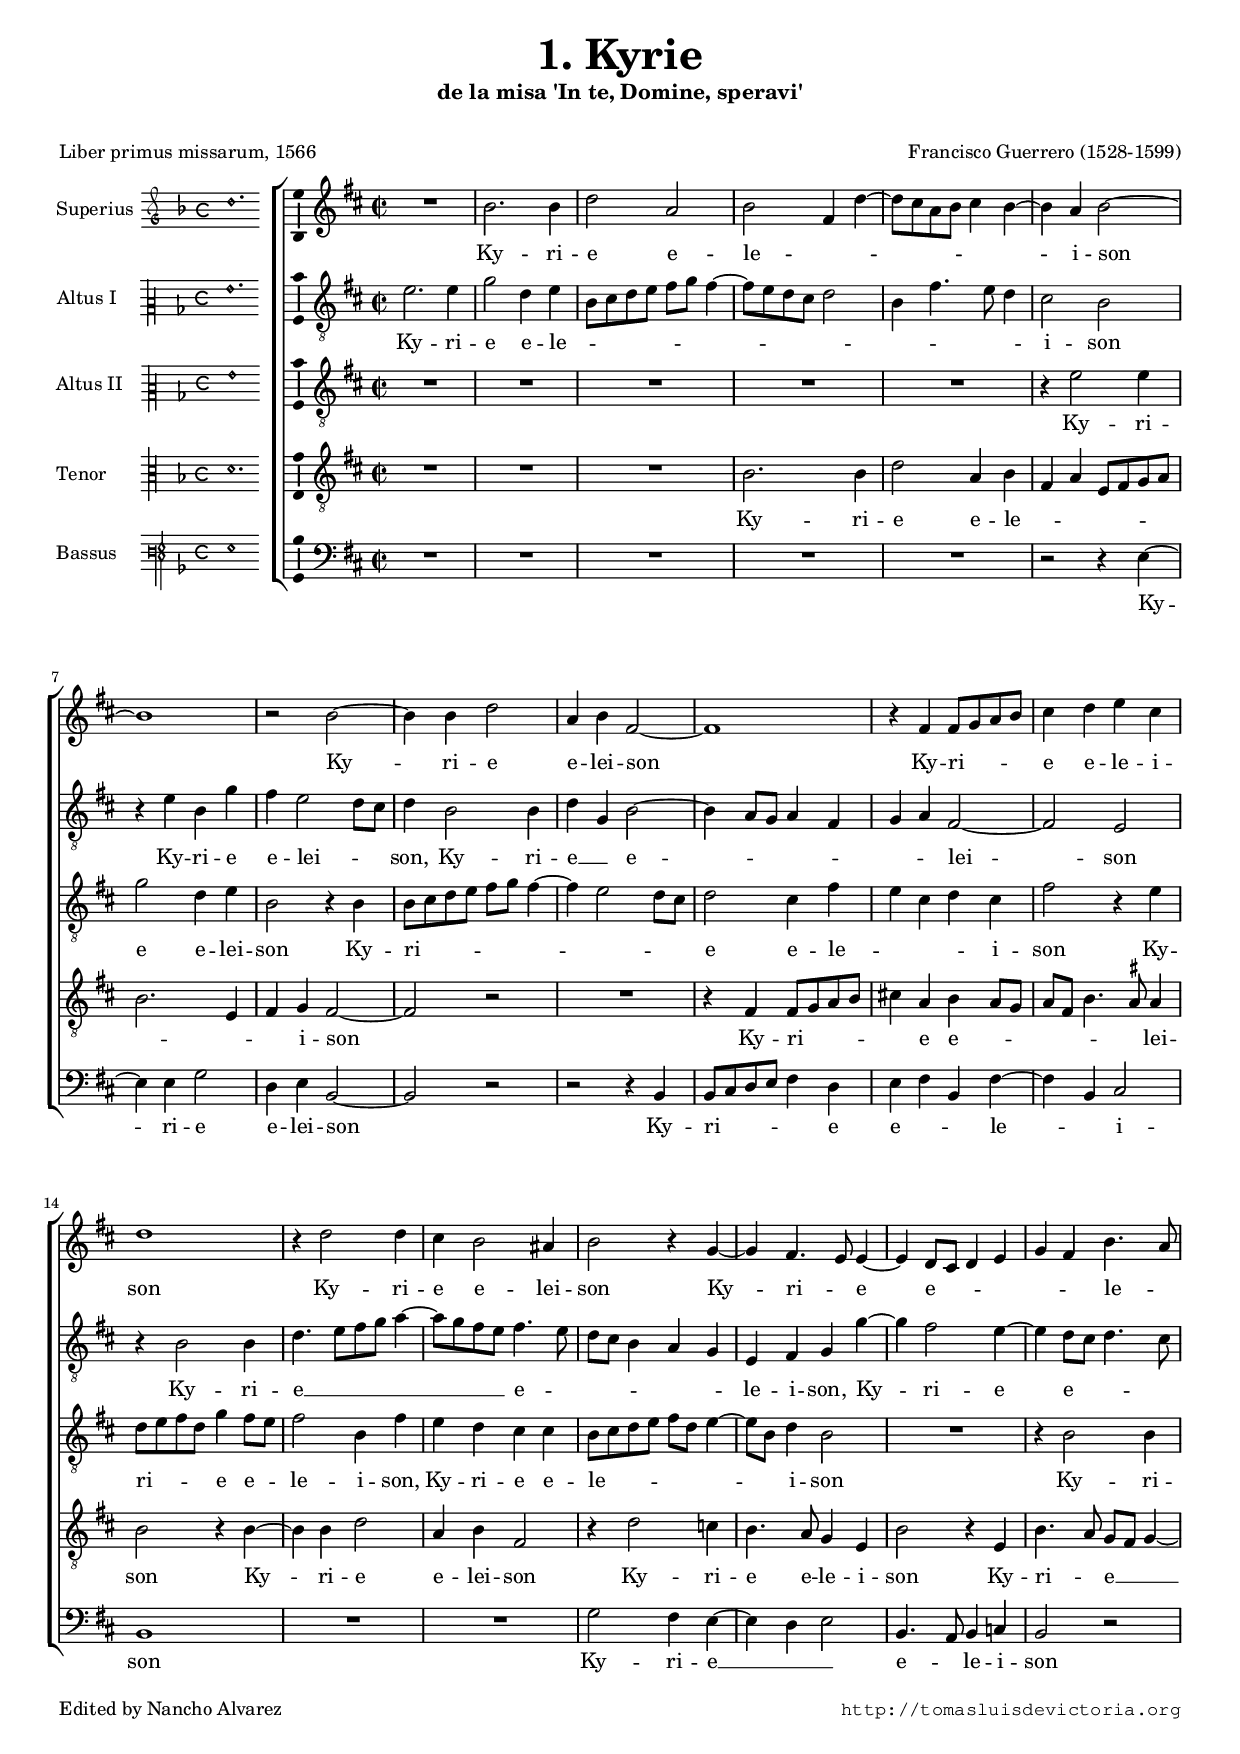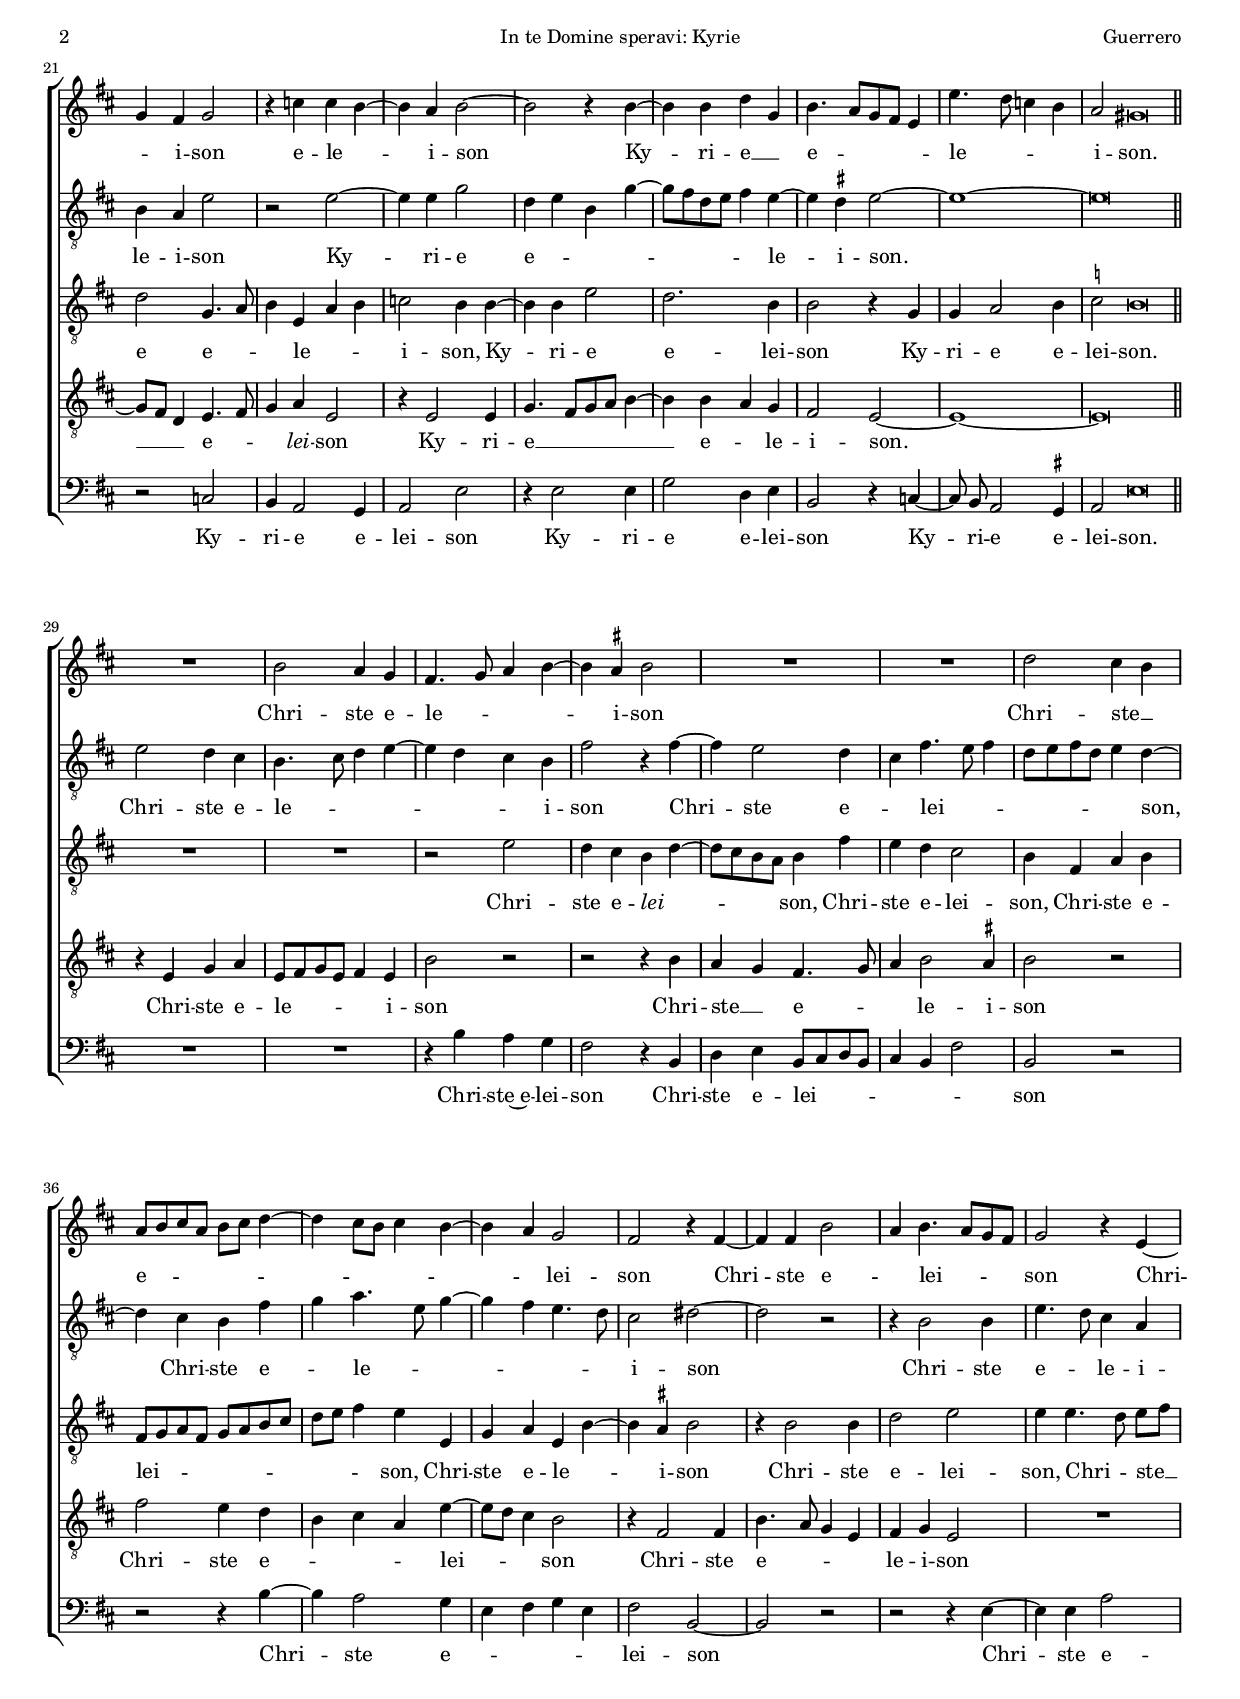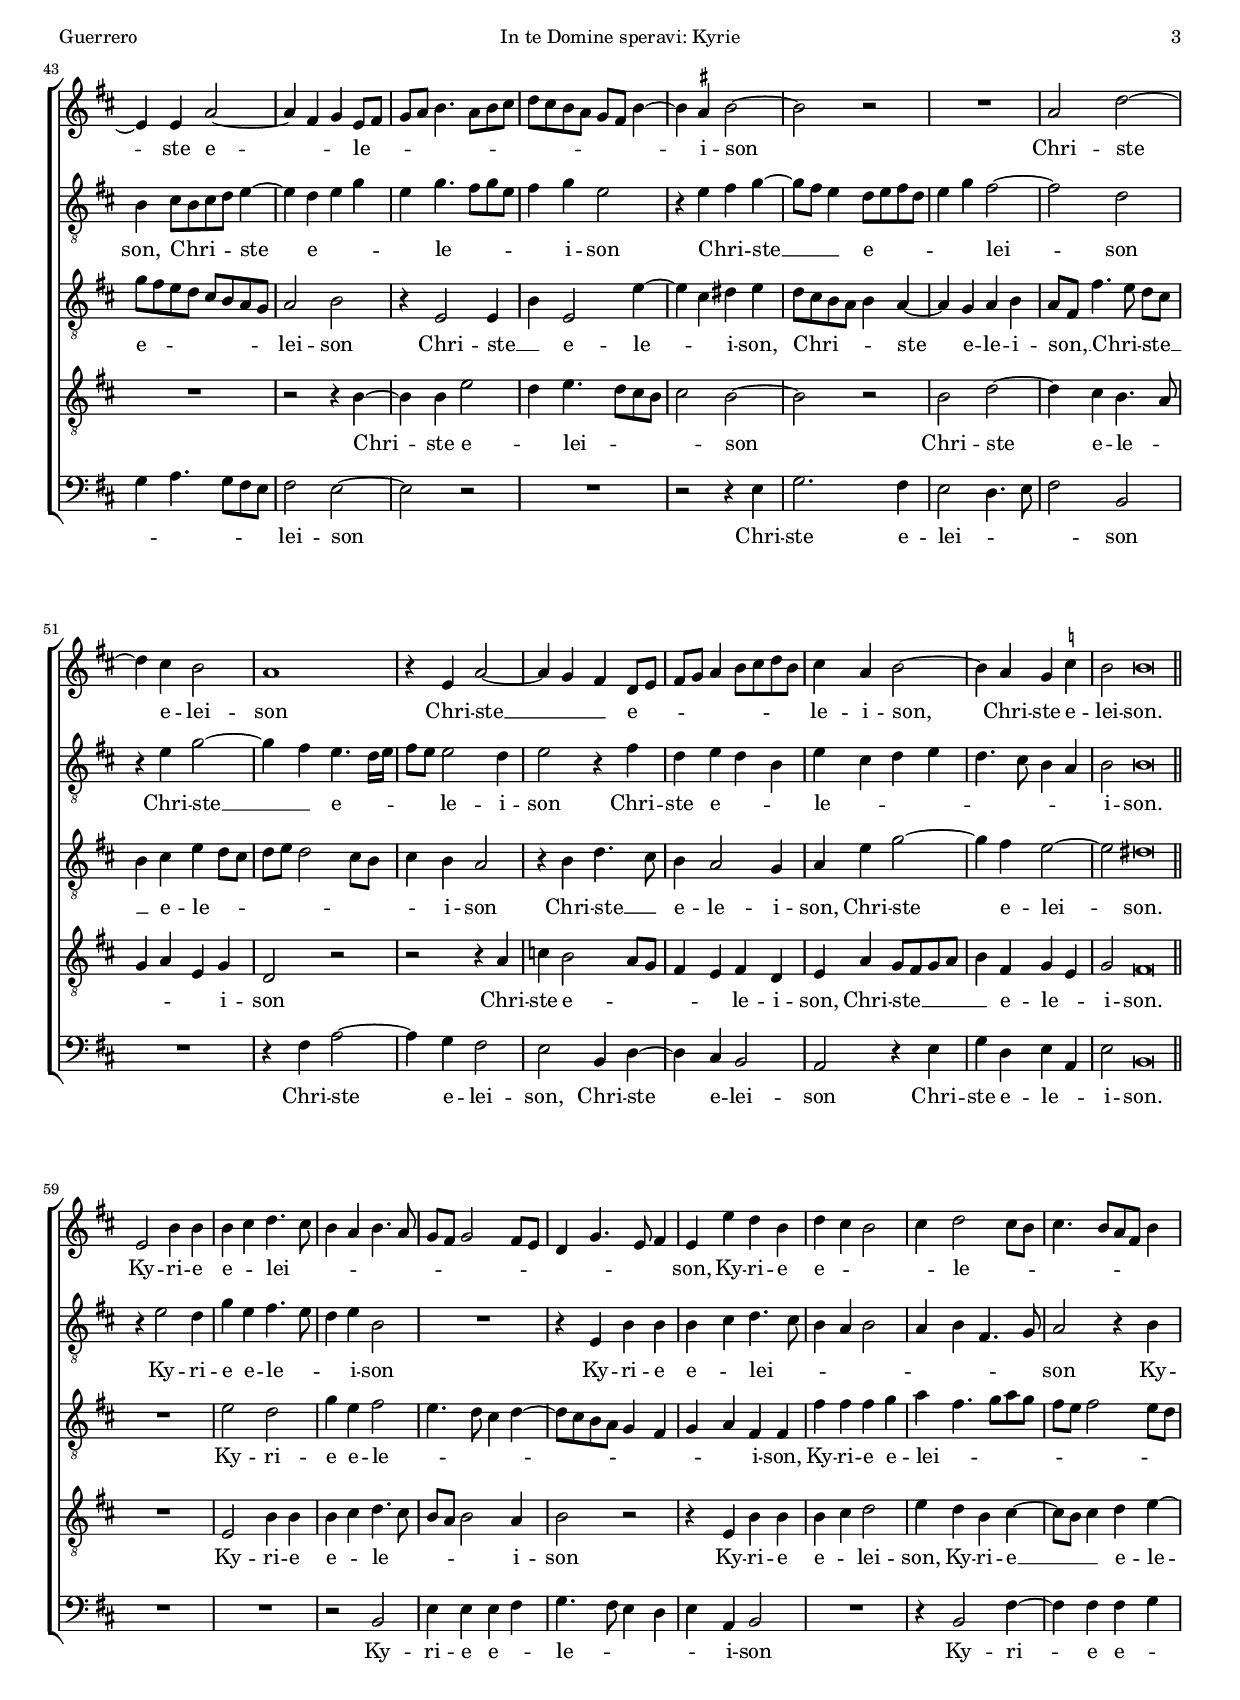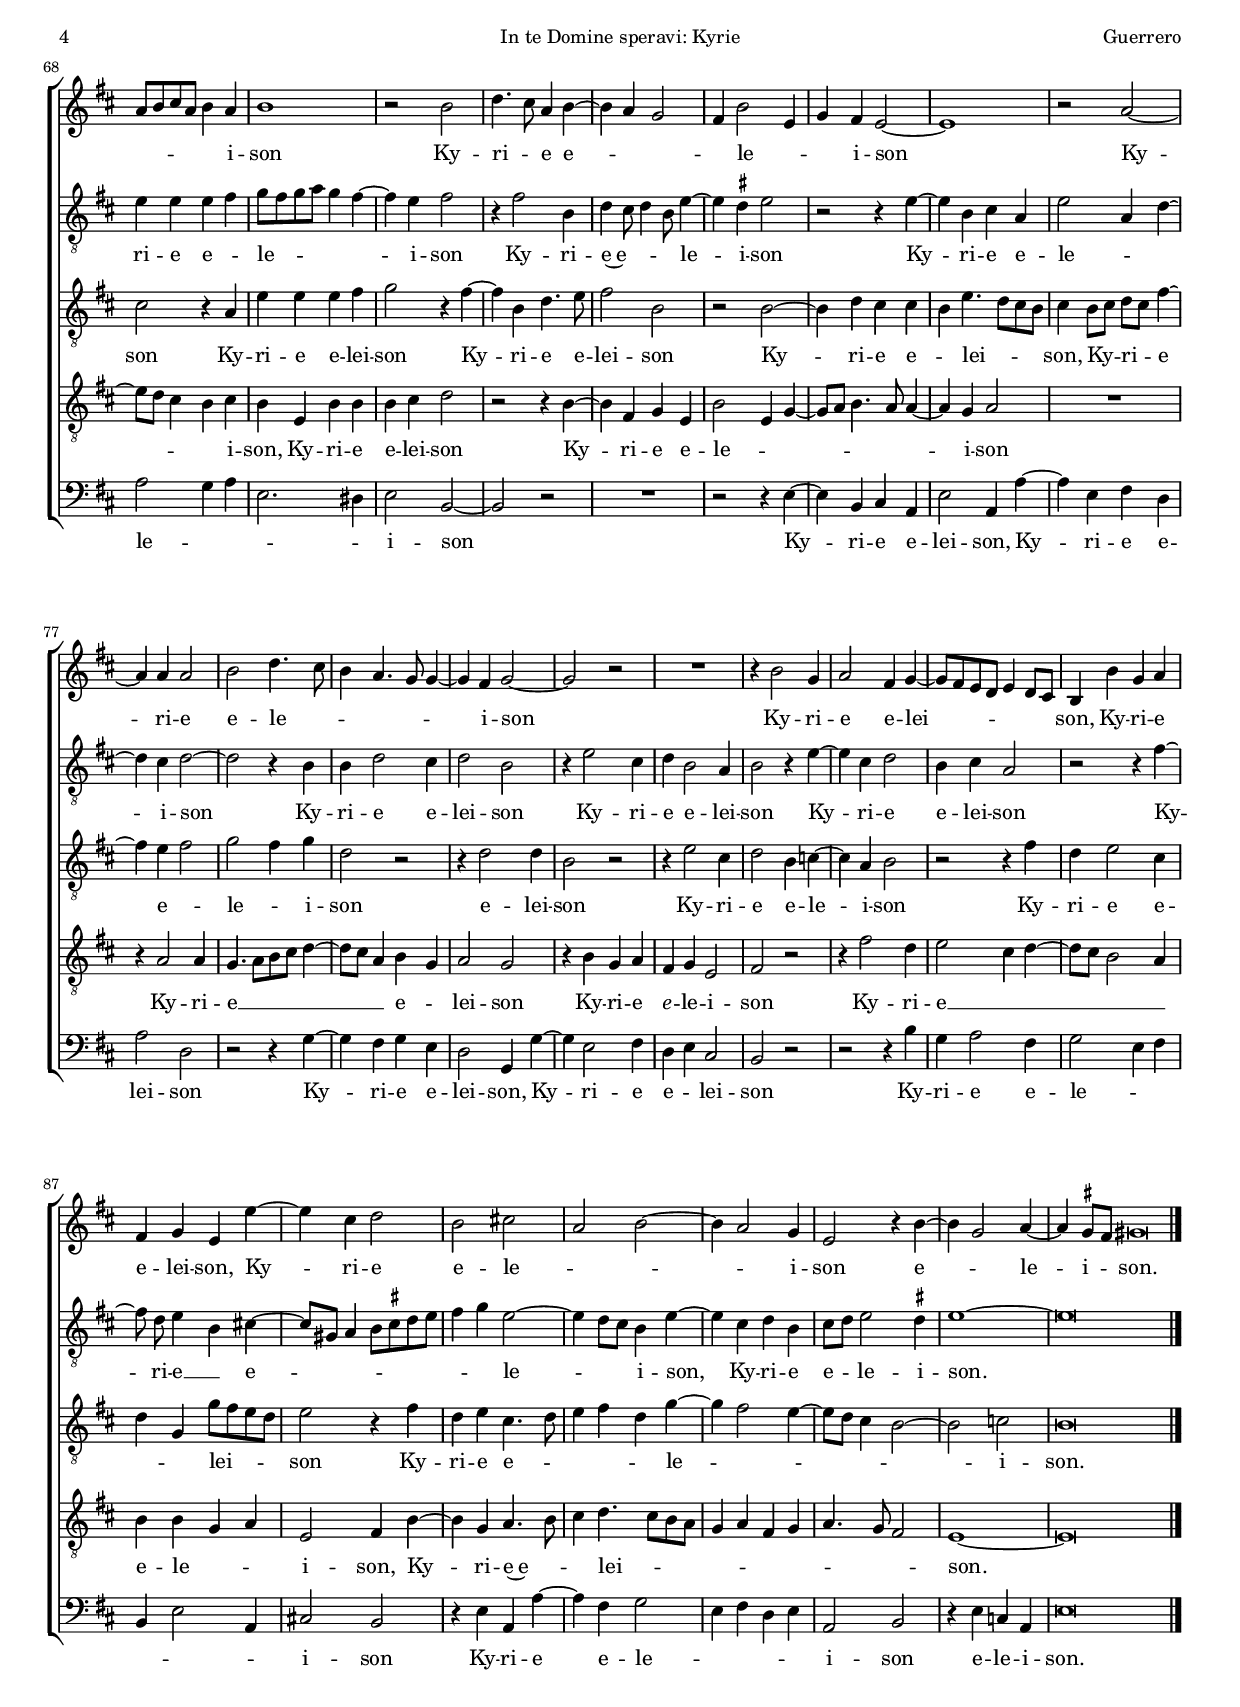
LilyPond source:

\version "2.18.0"

#(set-default-paper-size "a4")
#(set-global-staff-size 16.4)
#(ly:set-option 'point-and-click #f)
%mobile -s14.0 -i3.2

italicas=\override LyricText.font-shape = #'italic
rectas=\override LyricText.font-shape = #'upright
ss=\once \set suggestAccidentals = ##t
incipitwidth = 20

htitle="In te Domine speravi: Kyrie"
hcomposer="Guerrero"

\header {
  title=\markup{\fontsize #3 "1. Kyrie" }
	subtitle="de la misa 'In te, Domine, speravi'"
	subsubtitle=\markup{\null \vspace #1 }
	composer="Francisco Guerrero (1528-1599)"
        pdfauthor=\composer
	%opus="(-)"
	poet="Liber primus missarum, 1566"
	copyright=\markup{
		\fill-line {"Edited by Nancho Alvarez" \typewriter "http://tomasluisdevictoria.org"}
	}
%	tagline=""
}

global={\key f \major \time 2/2 \skip 1*28 \bar "||" \break
				\skip 1*30 \bar "||" \break
				\skip 1*36 \bar "|." }


cantus=\relative c''{
	R1
	d2. d4
	f2 c
	d a4 f' ~
	f8 e c d e4 d ~
	d c d2 ~
	d1
	r2 d ~
	d4 d f2
	c4 d a2 ~
	a1
	r4 a a8 bes c d
	e4 f g e
	f1
	r4 f2 f4
	e d2 cis4
	d2 r4 bes ~
	bes a4. g8 g4 ~
	g f8 e f4 g
	bes a d4. c8
	bes4 a bes2
	r4 ees ees d ~
	d c d2 ~
	d r4 d ~
	d d f bes,
	d4. c8[ bes a] g4
	g'4. f8 ees4 d
	c2 b\breve*1/4
	R1
	d2 c4 bes
	a4. bes8 c4 d ~
	d \ss cis d2
	R1*2
	f2 e4 d
	c8 d e c d e f4 ~
	f4 e8 d e4 d ~
	d c bes2
	a r4 a ~
	a a d2
	c4 d4. c8 bes a
	bes2 r4 g ~
	g g c2 ~
	c4 a bes g8 a 
	bes c d4. c8 d e
	f e d c bes a d4 ~
	d4 \ss cis4 d2 ~
	d r
	R1
	c2 f ~
	f4 e d2
	c1
	r4 g c2 ~
	c4 bes a f8 g 
	a bes c4 d8 e f d
	e4 c d2 ~
	d4 c bes \ss ees
	d2 d\breve*1/4
	g,2 d'4 d
	d e f4. e8
	d4 c d4. c8
	bes a bes2 a8 g
	f4 bes4. g8 a4
	g g' f d
	f e d2
	e4 f2 e8 d 
	e4. d8[ c a] d4
	c8 d e c d4 c
	d1
	r2 d
	f4. e8 c4 d ~
	d c bes2
	a4 d2 g,4
	bes a g2 ~
	g1
	r2 c ~
	c4 c c2
	d f4. e8
	d4 c4. bes8 bes4 ~
	bes a bes2 ~
	bes r
	R1
	r4 d2 bes4
	c2 a4 bes ~
	bes8 a g f g4 f8 e
	d4 d' bes c
	a bes g g' ~
	g e f2
	d e!
	c2 d ~
	d4 c2 bes4
	g2 r4 d' ~
	d bes2 c4 ~
	c \ss b8 a b!\breve*1/4
}

altus=\relative c''{
	g2. g4
	bes2 f4 g
	d8 e f g a bes a4 ~
	a8 g f e f2
	d4 a'4. g8 f4
	e2 d
	r4 g d bes'
	a4 g2 f8 e
	f4 d2 d4
	f4 bes, d2 ~
	d4 c8 bes c4 a
	bes4 c a2 ~
	a g
	r4 d'2 d4
	f4. g8[ a bes] c4 ~
	c8 bes a g a4. g8
	f e d4 c bes
	g a bes bes' ~
	bes a2 g4 ~
	g f8 e f4. e8
	d4 c g'2
	r2 g ~
	g4 g bes2
	f4 g d bes' ~
	bes8 a f g a4 g ~
	g4 \ss fis g2 ~
	g1 ~
	g\breve*1/2
	g2 f4 e
	d4. e8 f4 g ~
	g f e d
	a'2 r4 a ~
	a4 g2 f4
	e4 a4. g8 a4
	f8 g a f g4 f ~
	f e d a'
	bes c4. g8 bes4 ~
	bes a g4. f8
	e2 fis2 ~
	fis r
	r4 d2 d4
	g4. f8 e4 c
	d e8[ d e f] g4 ~
	g f g bes
	g bes4. a8 bes g
	a4 bes g2
	r4 g a bes ~
	bes8 a g4
	f8 g a f
	g4 bes a2 ~
	a f
	r4 g bes2 ~
	bes4 a4 g4. f16 g
	a8 g g2 f4
	g2 r4 a
	f g f d
	g e f g
	f4. e8 d4 c 
	d2 d\breve*1/4
	r4 g2 f4
	bes4 g a4. g8
	f4 g d2
	R1
	r4 g, d' d
	d e f4. e8
	d4 c d2
	c4 d a4. bes8
	c2 r4 d
	g g g a
	bes8 a bes c bes4 a ~
	a g a2
	r4 a2 d,4
	f4 e8 f4 d8 g4 ~
	g4 \ss fis g2
	r2 r4 g4 ~
	g d e c
	g'2 c,4 f ~
	f e f2 ~
	f2 r4 d
	d4 f2 e4
	f2 d
	r4 g2 e4
	f4 d2 c4
	d2 r4 g ~
	g e f2
	d4 e  c2
	r2 r4 a' ~
	a8 \noBeam f g4 d e! ~
	e8 b c4 d8 \ss e! f g
	a4 bes g2 ~
	g4 f8 e d4 g ~
	g e f d
	e8 f g2 \ss fis4
	g1 ~
	g\breve*1/2
}

altusdos=\relative c''{
	R1*5
	r4 g2 g4
	bes2 f4 g
	d2 r4 d
	d8 e f g a bes a4 ~
	a g2 f8 e
	f2 e4 a
	g e f e
	a2 r4 g
	f8 g a f bes4 a8 g
	a2 d,4 a'
	g f e e
	d8 e f g a f g4 ~
	g8 d f4 d2
	R1
	r4 d2 d4
	f2 bes,4. c8
	d4 g, c d
	ees2 d4 d ~
	d d g2
	f2. d4
	d2 r4 bes 
	bes c2 d4
	\ss ees2 d\breve*1/4
	R1*2
	r2 g
	f4 e d f ~
	f8 e d c d4 a'
	g f e2
	d4 a c d
	a8 bes c a bes c d e
	f g a4 g g,
	bes c g d' ~
	d \ss cis d2
	r4 d2 d4 
	f2 g
	g4 g4. f8 \noBeam g a
	bes8 a g f e d c bes
	c2 d
	r4 g,2 g4
	d'4 g,2 g'4 ~
	g4 e fis g 
	f8 e d c d4 c ~
	c bes c d
	c8 a a'4. g8 \noBeam f8 e
	d4 e g f8 e
	f g f2 e8 d
	e4 d c2
	r4 d f4. e8 
	d4 c2 bes4
	c4 g' bes2 ~
	bes4 a g2 ~
	g fis\breve*1/4
	R1
	g2 f
	bes4 g a2
	g4. f8 e4 f ~
	f8 e d c bes4 a
	bes c a a
	a' a a bes
	c a4. bes8 c bes
	a g a2 g8 f
	e2 r4 c 
	g' g g a
	bes2 r4 a ~
	a d, f4. g8
	a2 d,
	r2 d ~
	d4 f e e 
	d g4. f8 e d
	e4 d8 e f e a4 ~
	a g a2
	bes2 a4 bes
	f2 r
	r4 f2 f4
	d2 r
	r4 g2 e4
	f2 d4 ees ~
	ees c d2
	r2 r4 a'
	f4 g2 e4
	f4 bes, bes'8 a g f
	g2 r4 a4
	f g e4. f8
	g4 a f bes ~
	bes a2 g4 ~
	g8 f e4 d2 ~
	d ees
	d\breve*1/2
}

tenor=\relative c'{
	R1*3
	d2. d4
	f2 c4 d
	a4 c g8 a bes c
	d2. g,4
	a bes a2 ~
	a r
	R1
	r4 a a8 bes c d
	e!4 c d c8 bes
	c a d4. \ss cis8 cis4
	d2 r4 d ~
	d d f2
	c4 d a2
	r4 f'2 ees4
	d4. c8 bes4 g
	d'2 r4 g,
	d'4. c8 bes8 a bes4 ~
	bes8 a f4 g4. a8
	bes4 c g2
	r4 g2 g4
	bes4. a8[ bes c] d4 ~
	d d c bes 
	a2 g ~
	g1 ~
	g\breve*1/2
	r4 g bes c
	g8 a bes g a4 g
	d'2 r
	r2 r4 d
	c bes a4. bes8
	c4 d2 \ss cis4 
	d2 r
	a'2 g4 f
	d e c g' ~
	g8 f e4 d2
	r4 a2 a4
	d4. c8 bes4 g
	a bes g2
	R1*2
	r2 r4 d' ~
	d d g2
	f4 g4. f8 e d
	e2 d ~
	d r
	d2 f ~
	f4 e d4. c8
	bes4 c g bes
	f2 r
	r r4 c'
	ees4 d2 c8bes
	a4 g a f
	g c bes8 a bes c
	d4 a bes g 
	bes2 a\breve*1/4
	R1
	g2 d'4 d
	d e f4. e8 
	d c d2 c4
	d2 r
	r4 g, d' d
	d e f2
	g4 f d e ~
	e8 d e4 f g ~
	g8 f e4 d e
	d g, d' d
	d e f2
	r2 r4 d ~
	d a bes g
	d'2 g,4 bes ~
	bes8 c d4. c8 c4 ~
	c bes c2
	R1
	r4 c2 c4
	bes4. c8[ d e] f4 ~
	f8 e c4 d bes
	c2 bes
	r4 d bes c a bes g2
	a r
	r4 a'2 f4
	g2 e4 f ~
	f8 e d2 c4
	d d bes c
	g2 a4 d ~
	d bes c4. d8
	e4 f4. e8 d c
	bes4 c a bes
	c4. bes8 a2
	g1 ~
	g\breve*1/2
}

bassus=\relative c'{
	R1*5
	r2 r4 g ~
	g4 g bes2
	f4 g d2 ~
	d r
	r r4 d
	d8 e f g a4 f
	g a d, a' ~
	a d, e2
	d1
	R1*2
	bes'2 a4 g ~
	g f g2
	d4. c8 d4 ees
	d2 r
	r ees
	d4 c2 bes4 
	c2 g'
	r4 g2 g4
	bes2 f4 g
	d2 r4 ees4 ~
	ees8 \noBeam d c2 \ss b4
	c2 g'\breve*1/4
	R1*2
	r4 d' c bes
	a2 r4 d,
	f g d8 e f d
	e4 d a'2
	d, r
	r r4 d' ~
	d4 c2 bes4
	g a bes g
	a2 d, ~
	d r 
	r r4 g ~
	g g c2
	bes4 c4. bes8 a g
	a2 g ~
	g r
	R1
	r2 r4 g
	bes2. a4
	g2 f4. g8 
	a2 d,
	R1
	r4 a' c2 ~
	c4 bes a2
	g d4 f ~
	f e d2
	c r4 g'
	bes f g c, 
	g'2 d\breve*1/4
	R1*2
	r2 d
	g4 g g a
	bes4. a8 g4 f
	g c, d2
	R1
	r4 d2 a'4 ~
	a a a bes
	c2 bes4 c
	g2. fis4
	g2 d ~
	d r
	R1
	r2 r4 g ~
	g d e c
	g'2 c,4 c' ~
	c g a f
	c'2 f,
	r2 r4 bes ~
	bes a bes g 
	f2 bes,4 bes' ~
	bes4 g2 a4
	f4 g e2 
	d r
	r r4 d' 
	bes4 c2 a4
	bes2 g4 a
	d,4 g2 c,4
	e!2 d
	r4 g c, c' ~
	c4 a bes2
	g4 a f g
	c,2 d
	r4 g ees c
	g'\breve*1/2
}


textocantus=\lyricmode{
Ky -- ri -- e e -- le -- _ _ _ _ _ _ _ i -- son
Ky -- ri -- e e -- lei -- son
Ky -- ri -- _ _ _ e e -- le -- i -- son
Ky -- ri -- e e -- lei -- son
Ky -- ri -- _ e e -- _ _ _ _ _ le -- _ _ i -- son
e -- le -- _ i -- son
Ky -- ri -- e __ _ e -- _ _ _ _ le -- _ _ _ i -- son.
Chri -- ste e -- le -- _ _ _ i -- son
Chri -- ste __ _ e -- _ _ _ _ _ _ _ _ _ _ _ lei -- son
Chri -- ste e -- _ lei -- _ _ _ son
Chri -- ste e -- _ _ le -- _ _ _ _ _ _ _ _ _ _ _ _ _ _ i -- son
Chri -- ste e -- lei -- son
Chri -- ste __ _ _ e -- _ _ _ _ _ _ _ _ le -- i -- son,
Chri -- ste e -- lei -- son.
Ky -- ri -- e e -- _ lei -- _ _ _ _ _ _ _ _ _ _ _ _ _ _ son,
Ky -- ri -- e e -- _ _ _ le -- _ _ _ _ _ _ _ _ _ _ _ _ i -- son
Ky -- ri -- _ e e -- _ _ _ le -- _ _ i -- son
Ky -- ri -- e e -- le -- _ _ _ _ _ i -- son
Ky -- ri -- e e -- lei -- _ _ _ _ _ _ son,
Ky -- ri -- e e -- lei -- son,
Ky -- ri -- e e -- le -- _ _ _ i -- son
e -- _ le -- i -- _ son.
}

textoaltus=\lyricmode{
Ky -- ri -- e e -- le -- _ _ _ _ _ _ _ _ _ _ _ _ _ _ _ i -- son
Ky -- ri -- e e -- lei -- _ _ son,
Ky -- ri -- e __ _ e -- _ _ _ _ _ _ lei -- son
Ky -- ri -- e __ _ _ _ _ _ _ _ e -- _ _ _ _ _ _ le -- i -- son,
Ky -- ri -- e e -- _ _ _ le -- i -- son
Ky -- ri -- e e -- _ _ _ _ _ _ _ le -- i -- son.
Chri -- ste e -- le -- _ _ _ _ _ i -- son
Chri -- ste e -- _ lei -- _ _ _ _ _ _ _ son,
Chri -- ste e -- _ le -- _ _ _ _ _ i -- son
Chri -- ste e -- _ le -- i -- son,
Chri -- _ _ _ ste e -- _ _ _ le -- _ _ _ _ i -- son
Chri -- _ ste __ _ _ e -- _ _ _ _ _ lei -- son
Chri -- ste __ _ e -- _ _ _ _ le -- i -- son
Chri -- ste e -- _ _ le -- _ _ _ _ _ _ _ i -- son.
Ky -- ri -- e e -- le -- _ _ i -- son
Ky -- ri -- e e -- _ lei -- _ _ _ _ _ _ _ _ son
Ky -- ri -- e e -- _ le -- _ _ _ _ _ i -- son
Ky -- ri -- e~e -- _ _ _ le -- i -- son
Ky -- ri -- e e -- le -- _ _ i -- son
Ky -- ri -- e e -- lei -- son
Ky -- ri -- e e -- lei -- son
Ky -- ri -- e e -- lei -- son
Ky -- ri -- e __ _ e -- _ _ _ _ _ _ _ _ le -- _ _ i -- son,
Ky -- ri -- e e -- _ le -- i -- son.
}

textoaltusdos=\lyricmode{
Ky -- ri -- e e -- lei -- son
Ky -- ri -- _ _ _ _ _ _ _ _ _ e e -- le -- _ _ _ i -- son
Ky -- ri -- _ _ _ e e -- _ le -- i -- son,
Ky -- ri -- e e -- le -- _ _ _ _ _ _ _ i -- son
Ky -- ri -- e e -- _ _ le -- _ _ i -- son,
Ky -- ri -- e e -- lei -- son
Ky -- ri -- e e -- lei -- son.
Chri -- ste e -- \italicas lei -- _ _ _ _ \rectas son,
Chri -- ste e -- lei -- son,
Chri -- ste e -- lei -- _ _ _ _ _ _ _ _ _ _ son,
Chri -- ste e -- le -- _ i -- son
Chri -- ste e -- lei -- son,
Chri -- _ ste __ _ e -- _ _ _ _ _ _ _ lei -- son
Chri -- ste __ _ e -- le -- _ i -- son,
Chri -- _ _ _ _ ste e -- le -- i -- son, __ _ 
Chri -- _ ste __ _ _ e -- le -- _ _ _ _ _ _ _ _ i -- son
Chri -- ste __ _ e -- le -- i -- son,
Chri -- ste e -- lei -- son.
Ky -- ri -- e e -- le -- _ _ _ _ _ _ _ _ _ _ _ i -- son,
Ky -- ri -- e e -- lei -- _ _ _ _ _ _ _ _ _ son
Ky -- ri -- e e -- lei -- son
Ky -- ri -- e e -- lei -- son
Ky -- ri -- e e -- _ lei -- _ _ _ son,
Ky -- _ ri -- _ e e -- _ le -- _ i -- son
e -- lei -- son
Ky -- ri -- e e -- le -- i -- son
Ky -- ri -- e e -- _ _ lei -- _ _ _ son
Ky -- ri -- e e -- _ _ _ _ le -- _ _ _ _ _ i -- son.
}

textotenor=\lyricmode{
Ky -- ri -- e e -- le -- _ _ _ _ _ _ _ _ _ i -- son
Ky -- ri -- _ _ _ _ e e -- _ _ _ _ _ _ lei -- son
Ky -- ri -- e e -- lei -- son
Ky -- ri -- e e -- le -- i -- son
Ky -- ri -- _ e __ _ _ _ _ e -- _ _ \italicas lei -- \rectas son
Ky -- ri -- e __ _ _ _ _ e -- _ le -- i -- son.
Chri -- ste e -- le -- _ _ _ _ i -- son
Chri -- ste __ _ e -- _ _ le -- i -- son
Chri -- ste e -- _ _ _ lei -- _ _ son
Chri -- ste e -- _ _ _ le -- i -- son
Chri -- ste e -- _ lei -- _ _ _ _ son
Chri -- ste e -- le -- _ _ _ _ i -- son
Chri -- ste e -- _ _ _ _ le -- i -- son,
Chri -- ste __ _ _ _ _ e -- le -- _ i -- son.
Ky -- ri -- e e -- _ le -- _ _ _ _ i -- son
Ky -- ri -- e e -- _ lei -- son,
Ky -- ri -- e __ _ _ e -- le -- _ _ _ i -- son,
Ky -- ri -- e e -- lei -- son
Ky -- ri -- e e -- le -- _ _ _ _ _ _ i -- son
Ky -- ri -- e __ _ _ _ _ _ _ e -- _ lei -- son
Ky -- ri -- e \italicas e -- \rectas le -- i -- son
Ky -- ri -- e __ _ _ _ _ _ e -- le -- _ _ i -- son,
Ky -- ri -- e~e -- _ _ lei -- _ _ _ _ _ _ _ _ _ _ son. 
}

textobassus=\lyricmode{
Ky -- ri -- e e -- lei -- son
Ky -- ri -- _ _ _ _ e e -- _ _ le -- _ i -- son
Ky -- ri -- e __ _ _ e -- _ le -- i -- son
Ky -- ri -- e e -- lei -- son
Ky -- ri -- e e -- lei -- son
Ky -- ri -- e e -- lei -- son.
Chri -- ste~e -- lei -- son
Chri -- ste e -- lei -- _ _ _ _ _ _ son
Chri -- ste e -- _ _ _ _ lei -- son
Chri -- ste e -- _ _ _ _ _ lei -- son
Chri -- ste e -- lei -- _ _ _ son
Chri -- ste e -- lei -- son,
Chri -- ste e -- lei -- son
Chri -- ste e -- le -- _ i -- son.
Ky -- ri -- e e -- _ le -- _ _ _ _ i -- son
Ky -- ri -- e e -- _ le -- _ _ _ _ i -- son
Ky -- ri -- e e -- lei -- son,
Ky -- ri -- e e -- lei -- son
Ky -- ri -- e e -- lei -- son,
Ky -- ri -- e e -- _ lei -- son
Ky -- ri -- e e -- le -- _ _ _ _ _ i -- son
Ky -- ri -- e e -- le -- _ _ _ _ i -- son
e -- le -- i -- son.
}


incipitcantus=\markup{
	\score{
		{ 
		\set Staff.instrumentName="Superius "
		\override NoteHead.style = #'neomensural
		\override Rest.style = #'neomensural
		\override Staff.TimeSignature.style = #'neomensural
		\cadenzaOn 
		\clef "petrucci-g"
		\key f \major
		\time 4/4
		d''1.
		} 
	\layout {
		\context {\Voice
			\remove Ligature_bracket_engraver
			\consists Mensural_ligature_engraver
		}
		line-width=\incipitwidth
		indent = 0
	}
	}
}

incipitaltus=\markup{
	\score{
		{ 
		\set Staff.instrumentName="Altus I    "
		\override NoteHead.style = #'neomensural 
		\override Rest.style = #'neomensural
		\override Staff.TimeSignature.style = #'neomensural
		\cadenzaOn 
		\clef "petrucci-c2"
		\key f \major
		\time 4/4
		g'1.
		} 
	\layout {
		\context {\Voice
			\remove Ligature_bracket_engraver
			\consists Mensural_ligature_engraver
		}
		line-width=\incipitwidth
		indent = 0
	}
	}
}


incipitaltusdos=\markup{
	\score{
		{ 
		\set Staff.instrumentName="Altus II   "
		\override NoteHead.style = #'neomensural
		\override Rest.style = #'neomensural
		\override Staff.TimeSignature.style = #'neomensural
		\cadenzaOn 
		\clef "petrucci-c2"
		\key f \major
		\time 4/4
		g'1
		} 
	\layout {
		\context {\Voice
			\remove Ligature_bracket_engraver
			\consists Mensural_ligature_engraver
		}
		line-width=\incipitwidth
		indent = 0
	}
	}
}

incipittenor=\markup{
	\score{
		{ 
		\set Staff.instrumentName="Tenor      "
		\override NoteHead.style = #'neomensural 
		\override Rest.style = #'neomensural
		\override Staff.TimeSignature.style = #'neomensural
		\cadenzaOn 
		\clef "petrucci-c3"
		\key f \major
		\time 4/4
		d'1.
		} 
	\layout {
		\context {\Voice
			\remove Ligature_bracket_engraver
			\consists Mensural_ligature_engraver
		}
		line-width=\incipitwidth
		indent=0
	}
	}
}

incipitbassus=\markup{
	\score{
		{ 
		\set Staff.instrumentName="Bassus    "
		\override NoteHead.style = #'neomensural 
		\override Rest.style = #'neomensural
		\override Staff.TimeSignature.style = #'neomensural
		\cadenzaOn 
		\clef "petrucci-f3"
		\key f \major
		\time 4/4
		g1
		} 
	\layout {
		\context {\Voice
			\remove Ligature_bracket_engraver
			\consists Mensural_ligature_engraver
		}
		line-width=\incipitwidth
		indent = 0
	}
	}
}



\score {\transpose c' a{
\new ChoirStaff<<

	\new Staff <<\global
	\new Voice="v1" {
		\set Staff.instrumentName=\incipitcantus
		\clef "treble"
		\cantus }
	\new Lyrics \lyricsto "v1" {\textocantus }
	>>

	\new Staff << \global
	\new Voice="v2" {
		\set Staff.instrumentName=\incipitaltus
		\clef "G_8" 
		\altus }
	\new Lyrics \lyricsto "v2" {\textoaltus }
	>>

	\new Staff <<\global
	\new Voice="v5" {
		\set Staff.instrumentName=\incipitaltusdos
		\clef "G_8"
		\altusdos }
	\new Lyrics \lyricsto "v5" {\textoaltusdos }
	>>
	
	\new Staff <<\global
	\new Voice="v3" {
		\set Staff.instrumentName=\incipittenor
		\clef "G_8"
		\tenor }
	\new Lyrics \lyricsto "v3" {\textotenor }
	>>

	\new Staff <<\global
	\new Voice="v4" {
		\set Staff.instrumentName=\incipitbassus
		\clef "bass" 
		\bassus }
	\new Lyrics \lyricsto "v4" {\textobassus }
	>>
	
>>

	}%transpose

\layout{ 
	\context {\Lyrics 
		\override VerticalAxisGroup.staff-affinity = #UP
		\override VerticalAxisGroup.nonstaff-relatedstaff-spacing =
			#'((basic-distance . 0) (minimum-distance . 0) (padding . 1))
		\override LyricText.font-size = #1.2
		\override LyricHyphen.minimum-distance = #0.5
	}
	\context {\Score 
		tempoHideNote = ##t
		\override BarNumber.padding = #2 
	}
	\context {\Voice 
		%melismaBusyProperties = #'()
		%autoBeaming = ##f
	}
	\context {\Staff 
                %\RemoveEmptyStaves
                %\override VerticalAxisGroup.remove-first = ##t
		\override VerticalAxisGroup.staff-staff-spacing =
			#'((basic-distance . 11) (minimum-distance . 0) (padding . 1))
		\consists Ambitus_engraver 
		\override LigatureBracket.padding = #1
	}
}

%\midi { \mtempo }

}


\paper{
	evenHeaderMarkup=\markup  \fill-line { \fromproperty #'page:page-number-string \htitle \hcomposer }
	oddHeaderMarkup= \markup  \fill-line { \on-the-fly #not-first-page \hcomposer \on-the-fly #not-first-page \htitle \on-the-fly #not-first-page \fromproperty #'page:page-number-string }
	%system-count=20
	%page-count = 8
	ragged-last-bottom = ##f
	indent=3.8\cm
	system-system-spacing =
	#'((basic-distance . 20) (minimum-distance . 0) (padding . 5))
	top-system-spacing = % header
	#'((basic-distance . 9) (minimum-distance . 0) (padding . 0))
	last-bottom-spacing = % footer
	#'((basic-distance . 12) (minimum-distance . 0) (padding . 0))
	markup-system-spacing.padding = #1.5
}
